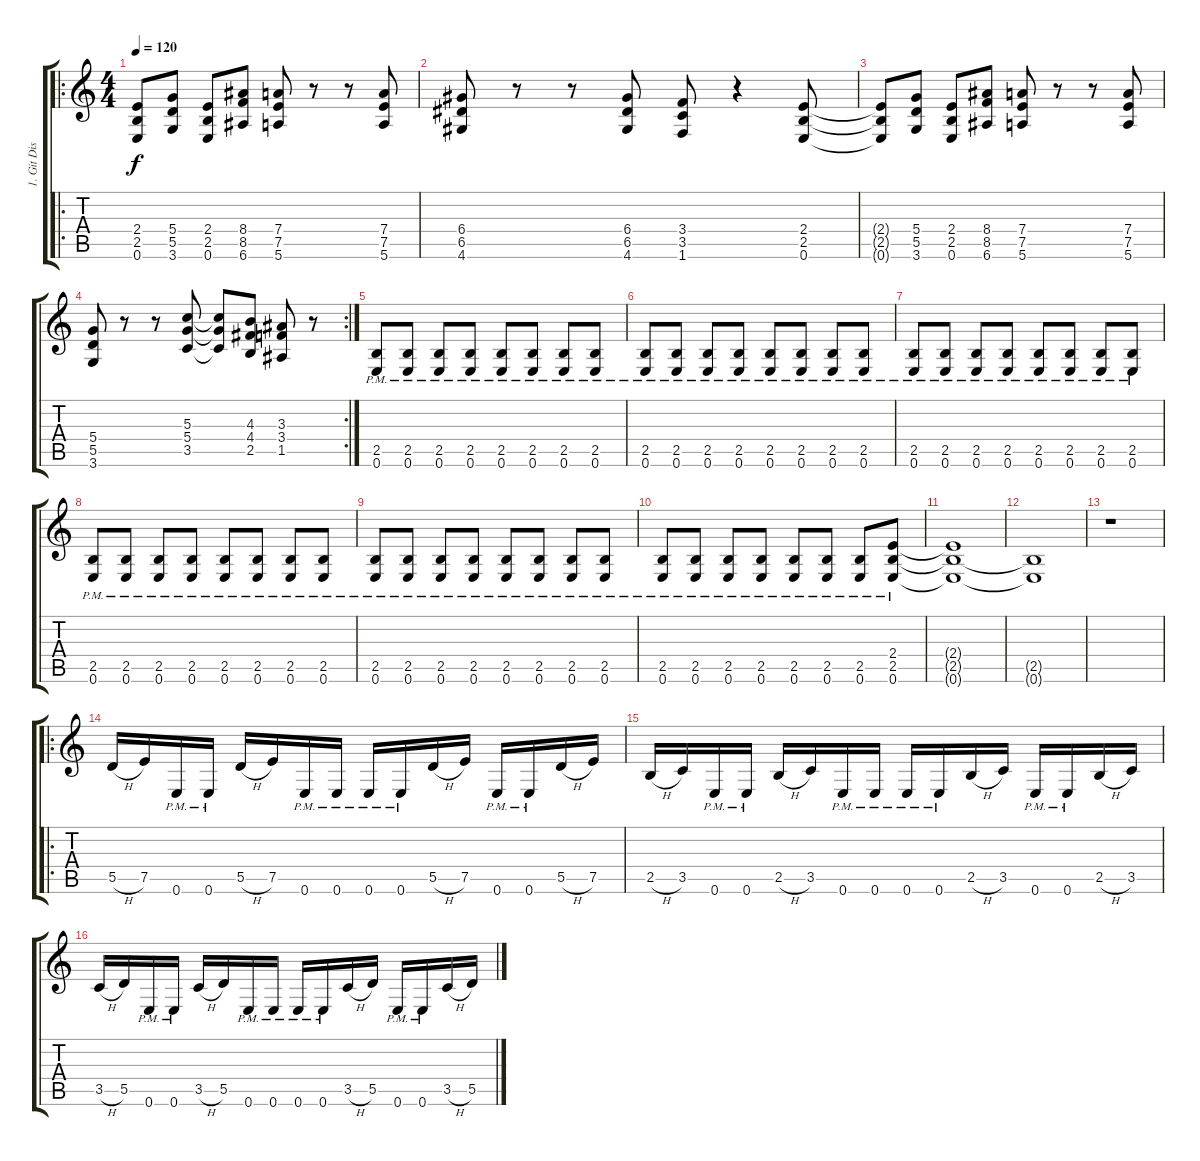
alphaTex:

\track ("1. Git Dist" "1. Git Dis") {instrument distortionguitar}
\staff {score tabs}
\tuning (E4 B3 G3 D3 A2 E2) {hide}
\ro
\ts (4 4)
\tempo 120
\clef g2
\ks c
(2.4 2.5 0.6).8{dy f} (5.4 5.5 3.6).8 (2.4 2.5 0.6).8 (8.4 8.5 6.6).8 (7.4 7.5 5.6).8 r.8 r.8 (7.4 7.5 5.6).8 |
(6.4 6.5 4.6).8 r.8 r.8 (6.4 6.5 4.6).8 (3.4 3.5 1.6).8 r.4 (2.4 2.5 0.6).8 |
(2.4{t} 2.5{t} 0.6{t}).8 (5.4 5.5 3.6).8 (2.4 2.5 0.6).8 (8.4 8.5 6.6).8 (7.4 7.5 5.6).8 r.8 r.8 (7.4 7.5 5.6).8 |
\rc 2
(5.4 5.5 3.6).8 r.8 r.8 (5.3 5.4 3.5).8 (5.3{t} 5.4{t} 3.5{t}).8 (4.3 4.4 2.5).8 (3.3 3.4 1.5).8 r.8 |
(2.5{pm} 0.6{pm}).8 (2.5{pm} 0.6{pm}).8 (2.5{pm} 0.6{pm}).8 (2.5{pm} 0.6{pm}).8 (2.5{pm} 0.6{pm}).8 (2.5{pm} 0.6{pm}).8 (2.5{pm} 0.6{pm}).8 (2.5{pm} 0.6{pm}).8 |
(2.5{pm} 0.6{pm}).8 (2.5{pm} 0.6{pm}).8 (2.5{pm} 0.6{pm}).8 (2.5{pm} 0.6{pm}).8 (2.5{pm} 0.6{pm}).8 (2.5{pm} 0.6{pm}).8 (2.5{pm} 0.6{pm}).8 (2.5{pm} 0.6{pm}).8 |
(2.5{pm} 0.6{pm}).8 (2.5{pm} 0.6{pm}).8 (2.5{pm} 0.6{pm}).8 (2.5{pm} 0.6{pm}).8 (2.5{pm} 0.6{pm}).8 (2.5{pm} 0.6{pm}).8 (2.5{pm} 0.6{pm}).8 (2.5{pm} 0.6{pm}).8 |
(2.5{pm} 0.6{pm}).8 (2.5{pm} 0.6{pm}).8 (2.5{pm} 0.6{pm}).8 (2.5{pm} 0.6{pm}).8 (2.5{pm} 0.6{pm}).8 (2.5{pm} 0.6{pm}).8 (2.5{pm} 0.6{pm}).8 (2.5{pm} 0.6{pm}).8 |
(2.5{pm} 0.6{pm}).8 (2.5{pm} 0.6{pm}).8 (2.5{pm} 0.6{pm}).8 (2.5{pm} 0.6{pm}).8 (2.5{pm} 0.6{pm}).8 (2.5{pm} 0.6{pm}).8 (2.5{pm} 0.6{pm}).8 (2.5{pm} 0.6{pm}).8 |
(2.5{pm} 0.6{pm}).8 (2.5{pm} 0.6{pm}).8 (2.5{pm} 0.6{pm}).8 (2.5{pm} 0.6{pm}).8 (2.5{pm} 0.6{pm}).8 (2.5{pm} 0.6{pm}).8 (2.5{pm} 0.6{pm}).8 (2.4{pm} 2.5{pm} 0.6{pm}).8 |
(2.4{t} 2.5{t} 0.6{t}).1 |
(2.5{t} 0.6{t}).1 |
r.1 |
\ro
5.5{h}.16 7.5.16 0.6{pm}.16 0.6{pm}.16 5.5{h}.16 7.5.16 0.6{pm}.16 0.6{pm}.16 0.6{pm}.16 0.6{pm}.16 5.5{h}.16 7.5.16 0.6{pm}.16 0.6{pm}.16 5.5{h}.16 7.5.16 |
2.5{h}.16 3.5.16 0.6{pm}.16 0.6{pm}.16 2.5{h}.16 3.5.16 0.6{pm}.16 0.6{pm}.16 0.6{pm}.16 0.6{pm}.16 2.5{h}.16 3.5.16 0.6{pm}.16 0.6{pm}.16 2.5{h}.16 3.5.16 |
3.5{h}.16 5.5.16 0.6{pm}.16 0.6{pm}.16 3.5{h}.16 5.5.16 0.6{pm}.16 0.6{pm}.16 0.6{pm}.16 0.6{pm}.16 3.5{h}.16 5.5.16 0.6{pm}.16 0.6{pm}.16 3.5{h}.16 5.5.16
